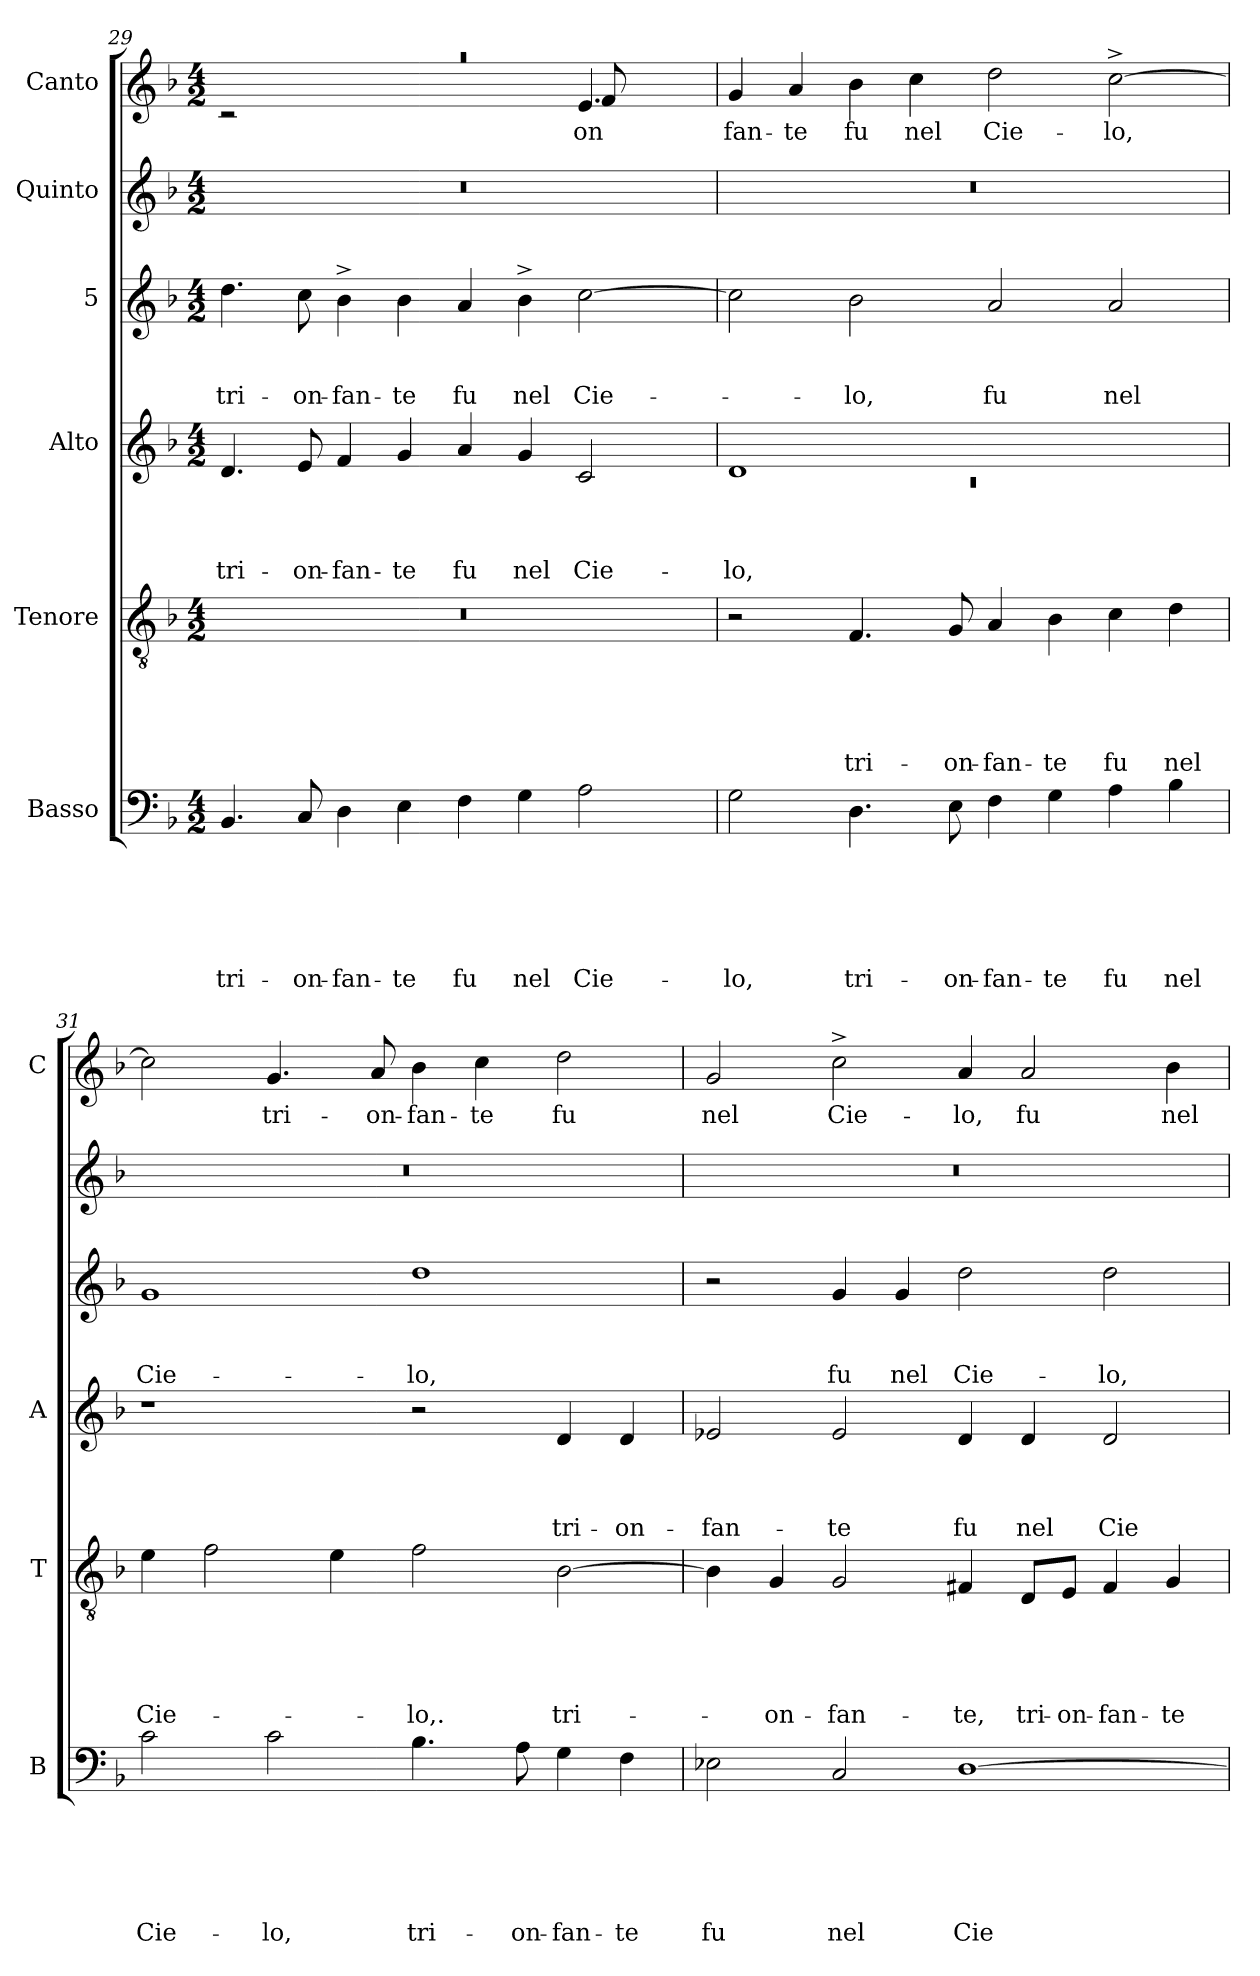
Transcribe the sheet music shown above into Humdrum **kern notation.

**kern	**text	**text	**text	**text	**text	**text	**kern	**text	**text	**text	**text	**text	**kern	**text	**text	**text	**text	**kern	**text	**text	**text	**kern	**kern	**text
*part6	*part6	*part6	*part6	*part6	*part6	*part6	*part5	*part5	*part5	*part5	*part5	*part5	*part4	*part4	*part4	*part4	*part4	*part3	*part3	*part3	*part3	*part2	*part1	*part1
*staff6	*staff6	*staff6	*staff6	*staff6	*staff6	*staff6	*staff5	*staff5	*staff5	*staff5	*staff5	*staff5	*staff4	*staff4	*staff4	*staff4	*staff4	*staff3	*staff3	*staff3	*staff3	*staff2	*staff1	*staff1
*I"Basso	*	*	*	*	*	*	*I"Tenore	*	*	*	*	*	*I"Alto	*	*	*	*	*I"5	*	*	*	*I"Quinto	*I"Canto	*
*I'B	*	*	*	*	*	*	*I'T	*	*	*	*	*	*I'A	*	*	*	*	*	*	*	*	*	*I'C	*
!!LO:PB:g=z
*clefF4	*	*	*	*	*	*	*clefGv2	*	*	*	*	*	*clefG2	*	*	*	*	*clefG2	*	*	*	*clefG2	*clefG2	*
*k[b-]	*	*	*	*	*	*	*k[b-]	*	*	*	*	*	*k[b-]	*	*	*	*	*k[b-]	*	*	*	*k[b-]	*k[b-]	*
*F:	*	*	*	*	*	*	*F:	*	*	*	*	*	*F:	*	*	*	*	*F:	*	*	*	*F:	*F:	*
*M4/2	*	*	*	*	*	*	*M4/2	*	*	*	*	*	*M4/2	*	*	*	*	*M4/2	*	*	*	*M4/2	*M4/2	*
=29	=29	=29	=29	=29	=29	=29	=29	=29	=29	=29	=29	=29	=29	=29	=29	=29	=29	=29	=29	=29	=29	=29	=29	=29
!	!	!	!	!	!	!LO:LY:b	!LO:N:vis=1	!	!	!	!	!	!	!	!	!	!LO:LY:b	!	!	!	!LO:LY:b	!	!LO:N:vis=1	!
*	*	*	*	*	*	*	*	*	*	*	*	*	*	*	*	*	*	*	*	*	*	*	*^	*
*	*	*	*	*	*	*	*	*	*	*	*	*	*	*	*	*	*	*	*	*	*	*	*	*^	*
4.BB-/	.	.	.	.	.	tri-	0r	.	.	.	.	.	4.d/	.	.	.	tri-	4.dd\	.	.	tri-	0r	0raa	2rc	1.ryy	.
!	!	!	!	!	!	!LO:LY:b	!	!	!	!	!	!	!	!	!	!	!LO:LY:b	!	!	!	!LO:LY:b	!	!	!	!	!
8C/	.	.	.	.	.	-on-	.	.	.	.	.	.	8e/	.	.	.	-on-	8cc\	.	.	-on-	.	.	.	.	.
!	!	!	!	!	!	!LO:LY:b	!	!	!	!	!	!	!	!	!	!	!LO:LY:b	!	!	!	!LO:LY:b	!	!	!	!	!
4D\	.	.	.	.	.	-fan-	.	.	.	.	.	.	4f/	.	.	.	-fan-	4b-^>\	.	.	-fan-	.	.	1ryy	.	.
!	!	!	!	!	!	!LO:LY:b:rj	!	!	!	!	!	!	!	!	!	!	!LO:LY:b:rj	!	!	!	!LO:LY:b:rj	!	!	!	!	!
4E\	.	.	.	.	.	-te	.	.	.	.	.	.	4g/	.	.	.	-te	4b-\	.	.	-te	.	.	.	.	.
!	!	!	!	!	!	!LO:LY:b	!	!	!	!	!	!	!	!	!	!	!LO:LY:b	!	!	!	!LO:LY:b	!	!	!	!	!
4F\	.	.	.	.	.	fu	.	.	.	.	.	.	4a/	.	.	.	fu	4a/	.	.	fu	.	.	.	.	.
!	!	!	!	!	!	!LO:LY:b	!	!	!	!	!	!	!	!	!	!	!LO:LY:b	!	!	!	!LO:LY:b	!	!	!	!	!
4G\	.	.	.	.	.	nel	.	.	.	.	.	.	4g/	.	.	.	nel	4b-^>\	.	.	nel	.	.	.	.	.
!	!	!	!	!	!	!LO:LY:b	!	!	!	!	!	!	!	!	!	!	!LO:LY:b	!	!	!	!LO:LY:b	!	!	!	!	!LO:LY:b
!	!	!	!	!	!	!	!	!	!	!	!	!	!	!	!	!	!	!	!	!	!	!	!	!	!	!LO:LY:b
2A\	.	.	.	.	.	Cie-	.	.	.	.	.	.	2c/	.	.	.	Cie-	[>2cc\	.	.	Cie-	.	.	4.e/	8f/	-on-
.	.	.	.	.	.	.	.	.	.	.	.	.	.	.	.	.	.	.	.	.	.	.	.	.	4.ryy	.
.	.	.	.	.	.	.	.	.	.	.	.	.	.	.	.	.	.	.	.	.	.	.	.	8ryy	.	.
*	*	*	*	*	*	*	*	*	*	*	*	*	*	*	*	*	*	*	*	*	*	*	*	*v	*v	*
=30	=30	=30	=30	=30	=30	=30	=30	=30	=30	=30	=30	=30	=30	=30	=30	=30	=30	=30	=30	=30	=30	=30	=30	=30	=30
*	*	*	*	*	*	*	*	*	*	*	*	*	*^	*	*	*	*	*	*	*	*	*	*	*	*
!	!	!	!	!	!	!LO:LY:b	!	!	!	!	!	!	!	!LO:N:vis=1	!	!	!	!LO:LY:b	!	!	!	!	!	!	!	!LO:LY:b
*	*	*	*	*	*	*	*	*	*	*	*	*	*	*	*	*	*	*	*	*	*	*	*	*v	*v	*
2G\	.	.	.	.	.	-lo,	2r	.	.	.	.	.	1d	0rc	.	.	.	-lo,	2cc\]	.	.	.	0r	4g/	-fan-
!	!	!	!	!	!	!	!	!	!	!	!	!	!	!	!	!	!	!	!	!	!	!	!	!	!LO:LY:b:rj
.	.	.	.	.	.	.	.	.	.	.	.	.	.	.	.	.	.	.	.	.	.	.	.	4a/	-te
!	!	!	!	!	!	!LO:LY:b	!	!	!	!	!	!LO:LY:b	!	!	!	!	!	!	!	!	!	!LO:LY:b	!	!	!LO:LY:b
4.D\	.	.	.	.	.	tri-	4.F/	.	.	.	.	tri-	.	.	.	.	.	.	2b-\	.	.	-lo,	.	4b-\	fu
!	!	!	!	!	!	!	!	!	!	!	!	!	!	!	!	!	!	!	!	!	!	!	!	!	!LO:LY:b
.	.	.	.	.	.	.	.	.	.	.	.	.	.	.	.	.	.	.	.	.	.	.	.	4cc\	nel
!	!	!	!	!	!	!LO:LY:b	!	!	!	!	!	!LO:LY:b	!	!	!	!	!	!	!	!	!	!	!	!	!
8E\	.	.	.	.	.	-on-	8G/	.	.	.	.	-on-	.	.	.	.	.	.	.	.	.	.	.	.	.
!	!	!	!	!	!	!LO:LY:b	!	!	!	!	!	!LO:LY:b	!	!	!	!	!	!	!	!	!	!LO:LY:b	!	!	!LO:LY:b
4F\	.	.	.	.	.	-fan-	4A/	.	.	.	.	-fan-	1ryy	.	.	.	.	.	2a/	.	.	fu	.	2dd\	Cie-
!	!	!	!	!	!	!LO:LY:b:rj	!	!	!	!	!	!LO:LY:b:rj	!	!	!	!	!	!	!	!	!	!	!	!	!
4G\	.	.	.	.	.	-te	4B-\	.	.	.	.	-te	.	.	.	.	.	.	.	.	.	.	.	.	.
!	!	!	!	!	!	!LO:LY:b	!	!	!	!	!	!LO:LY:b	!	!	!	!	!	!	!	!	!	!LO:LY:b	!	!	!LO:LY:b
4A\	.	.	.	.	.	fu	4c\	.	.	.	.	fu	.	.	.	.	.	.	2a/	.	.	nel	.	[>2cc^>\	-lo,
!	!	!	!	!	!	!LO:LY:b	!	!	!	!	!	!LO:LY:b	!	!	!	!	!	!	!	!	!	!	!	!	!
4B-\	.	.	.	.	.	nel	4d\	.	.	.	.	nel	.	.	.	.	.	.	.	.	.	.	.	.	.
*	*	*	*	*	*	*	*	*	*	*	*	*	*v	*v	*	*	*	*	*	*	*	*	*	*	*
=31	=31	=31	=31	=31	=31	=31	=31	=31	=31	=31	=31	=31	=31	=31	=31	=31	=31	=31	=31	=31	=31	=31	=31	=31
!	!	!	!	!	!	!LO:LY:b	!	!	!	!	!	!LO:LY:b	!	!	!	!	!	!	!	!	!LO:LY:b	!	!	!
2c\	.	.	.	.	.	Cie-	4e\	.	.	.	.	Cie-	1r	.	.	.	.	1g	.	.	Cie-	0r	2cc\]	.
.	.	.	.	.	.	.	2f\	.	.	.	.	.	.	.	.	.	.	.	.	.	.	.	.	.
!	!	!	!	!	!	!LO:LY:b	!	!	!	!	!	!	!	!	!	!	!	!	!	!	!	!	!	!LO:LY:b
2c\	.	.	.	.	.	-lo,	.	.	.	.	.	.	.	.	.	.	.	.	.	.	.	.	4.g/	tri-
.	.	.	.	.	.	.	4e\	.	.	.	.	.	.	.	.	.	.	.	.	.	.	.	.	.
!	!	!	!	!	!	!	!	!	!	!	!	!	!	!	!	!	!	!	!	!	!	!	!	!LO:LY:b
.	.	.	.	.	.	.	.	.	.	.	.	.	.	.	.	.	.	.	.	.	.	.	8a/	-on-
!	!	!	!	!	!	!LO:LY:b	!	!	!	!	!	!LO:LY:b	!	!	!	!	!	!	!	!	!LO:LY:b	!	!	!LO:LY:b
4.B-\	.	.	.	.	.	tri-	2f\	.	.	.	.	-lo,.	2r	.	.	.	.	1dd	.	.	-lo,	.	4b-\	-fan-
!	!	!	!	!	!	!	!	!	!	!	!	!	!	!	!	!	!	!	!	!	!	!	!	!LO:LY:b:rj
.	.	.	.	.	.	.	.	.	.	.	.	.	.	.	.	.	.	.	.	.	.	.	4cc\	-te
!	!	!	!	!	!	!LO:LY:b	!	!	!	!	!	!	!	!	!	!	!	!	!	!	!	!	!	!
8A\	.	.	.	.	.	-on-	.	.	.	.	.	.	.	.	.	.	.	.	.	.	.	.	.	.
!	!	!	!	!	!	!LO:LY:b	!	!	!	!	!	!LO:LY:b	!	!	!	!	!LO:LY:b	!	!	!	!	!	!	!LO:LY:b
4G\	.	.	.	.	.	-fan-	[<2B-\	.	.	.	.	tri-	4d/	.	.	.	tri-	.	.	.	.	.	2dd\	fu
!	!	!	!	!	!	!LO:LY:b:rj	!	!	!	!	!	!	!	!	!	!	!LO:LY:b	!	!	!	!	!	!	!
4F\	.	.	.	.	.	-te	.	.	.	.	.	.	4d/	.	.	.	-on-	.	.	.	.	.	.	.
!!LO:LB:g=z
=32	=32	=32	=32	=32	=32	=32	=32	=32	=32	=32	=32	=32	=32	=32	=32	=32	=32	=32	=32	=32	=32	=32	=32	=32
!	!	!	!	!	!	!LO:LY:b	!	!	!	!	!	!	!	!	!	!	!LO:LY:b	!	!	!	!	!	!	!LO:LY:b
2E-X\	.	.	.	.	.	fu	4B-\]	.	.	.	.	.	2e-X/	.	.	.	-fan-	2r	.	.	.	0r	2g/	nel
!	!	!	!	!	!	!	!	!	!	!	!	!LO:LY:b	!	!	!	!	!	!	!	!	!	!	!	!
.	.	.	.	.	.	.	4G/	.	.	.	.	-on-	.	.	.	.	.	.	.	.	.	.	.	.
!	!	!	!	!	!	!LO:LY:b	!	!	!	!	!	!LO:LY:b:rj	!	!	!	!	!LO:LY:b	!	!	!	!LO:LY:b	!	!	!LO:LY:b
2C/	.	.	.	.	.	nel	2G/	.	.	.	.	-fan-	2e-/	.	.	.	-te	4g/	.	.	fu	.	2cc^>\	Cie-
!	!	!	!	!	!	!	!	!	!	!	!	!	!	!	!	!	!	!	!	!	!LO:LY:b	!	!	!
.	.	.	.	.	.	.	.	.	.	.	.	.	.	.	.	.	.	4g/	.	.	nel	.	.	.
!	!	!	!	!	!	!LO:LY:b	!	!	!	!	!	!LO:LY:b	!	!	!	!	!LO:LY:b	!	!	!	!LO:LY:b	!	!	!LO:LY:b
[>1D	.	.	.	.	.	Cie-	4F#X/	.	.	.	.	-te,	4d/	.	.	.	fu	2dd\	.	.	Cie-	.	4a/	-lo,
!	!	!	!	!	!	!	!	!	!	!	!	!LO:LY:b	!	!	!	!	!LO:LY:b	!	!	!	!	!	!	!LO:LY:b
.	.	.	.	.	.	.	8D/L	.	.	.	.	tri-	4d/	.	.	.	nel	.	.	.	.	.	2a/	fu
!	!	!	!	!	!	!	!	!	!	!	!	!LO:LY:b	!	!	!	!	!	!	!	!	!	!	!	!
.	.	.	.	.	.	.	8E/J	.	.	.	.	-on-	.	.	.	.	.	.	.	.	.	.	.	.
!	!	!	!	!	!	!	!	!	!	!	!	!LO:LY:b	!	!	!	!	!LO:LY:b	!	!	!	!LO:LY:b	!	!	!
.	.	.	.	.	.	.	4F#/	.	.	.	.	-fan-	2d/	.	.	.	Cie-	2dd\	.	.	-lo,	.	.	.
!	!	!	!	!	!	!	!	!	!	!	!	!LO:LY:b:rj	!	!	!	!	!	!	!	!	!	!	!	!LO:LY:b
.	.	.	.	.	.	.	4G/	.	.	.	.	-te	.	.	.	.	.	.	.	.	.	.	4b-\	nel
=	=	=	=	=	=	=	=	=	=	=	=	=	=	=	=	=	=	=	=	=	=	=	=	=
*-	*-	*-	*-	*-	*-	*-	*-	*-	*-	*-	*-	*-	*-	*-	*-	*-	*-	*-	*-	*-	*-	*-	*-	*-
